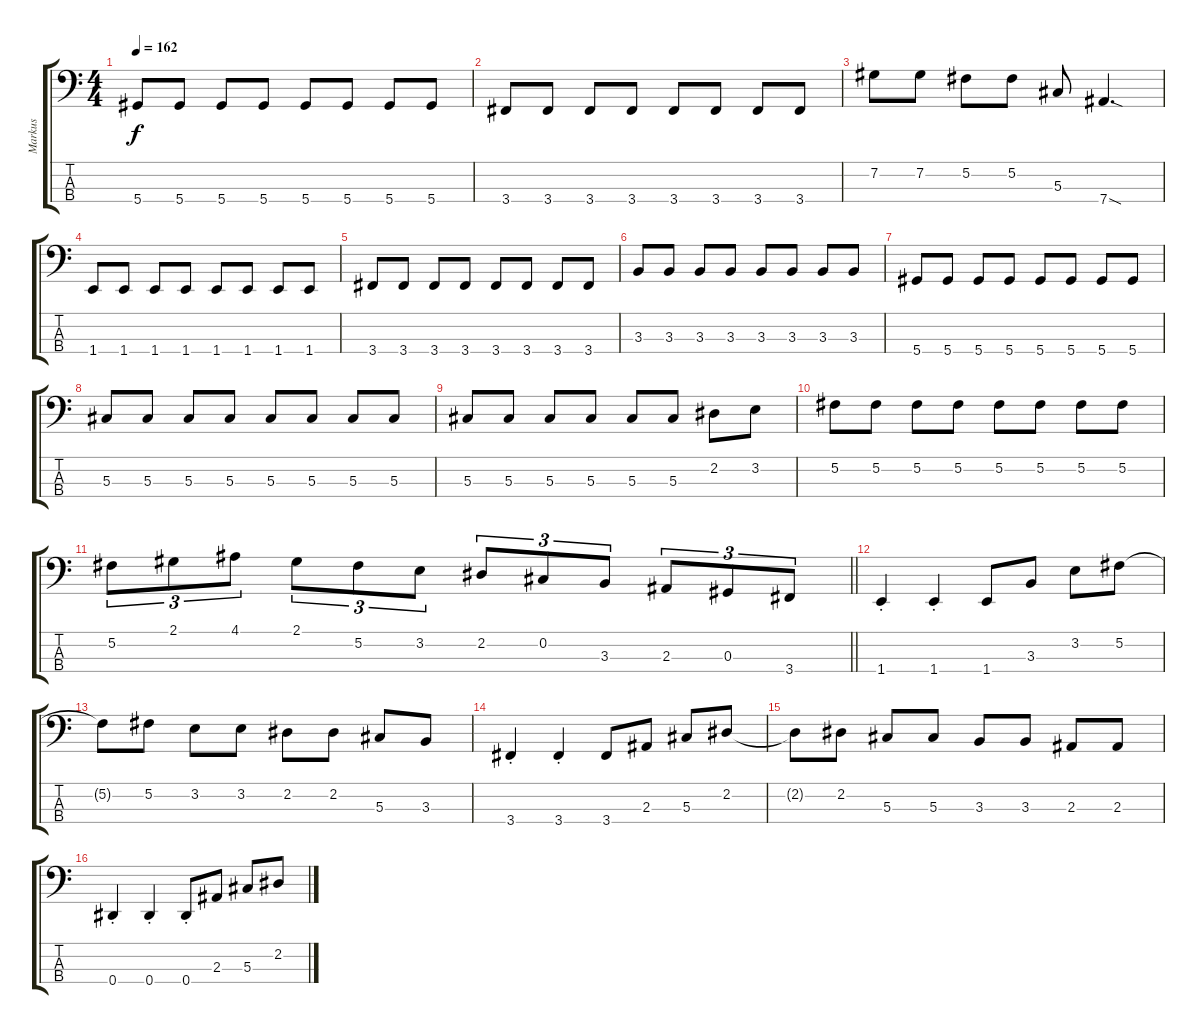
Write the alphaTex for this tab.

\track ("Markus" "Markus") {instrument electricbasspick}
\staff {score tabs}
\tuning (Gb2 Db2 Ab1 Eb1) {hide}
\ts (4 4)
\tempo 162
\clef f4
\ks aminor
5.4.8{dy f} 5.4.8 5.4.8 5.4.8 5.4.8 5.4.8 5.4.8 5.4.8 |
3.4.8 3.4.8 3.4.8 3.4.8 3.4.8 3.4.8 3.4.8 3.4.8 |
7.2.8 7.2.8 5.2.8 5.2.8 5.3.8 7.4{sod}.4{d} |
1.4.8 1.4.8 1.4.8 1.4.8 1.4.8 1.4.8 1.4.8 1.4.8 |
3.4.8 3.4.8 3.4.8 3.4.8 3.4.8 3.4.8 3.4.8 3.4.8 |
3.3.8 3.3.8 3.3.8 3.3.8 3.3.8 3.3.8 3.3.8 3.3.8 |
5.4.8 5.4.8 5.4.8 5.4.8 5.4.8 5.4.8 5.4.8 5.4.8 |
5.3.8 5.3.8 5.3.8 5.3.8 5.3.8 5.3.8 5.3.8 5.3.8 |
5.3.8 5.3.8 5.3.8 5.3.8 5.3.8 5.3.8 2.2.8 3.2.8 |
5.2.8 5.2.8 5.2.8 5.2.8 5.2.8 5.2.8 5.2.8 5.2.8 |
\barLineRight lightlight
5.2.8{tu (3 2)} 2.1.8{tu (3 2)} 4.1.8{tu (3 2)} 2.1.8{tu (3 2)} 5.2.8{tu (3 2)} 3.2.8{tu (3 2)} 2.2.8{tu (3 2)} 0.2.8{tu (3 2)} 3.3.8{tu (3 2)} 2.3.8{tu (3 2)} 0.3.8{tu (3 2)} 3.4.8{tu (3 2)} |
1.4{st}.4 1.4{st}.4 1.4.8 3.3.8 3.2.8 5.2.8 |
5.2{t}.8 5.2.8 3.2.8 3.2.8 2.2.8 2.2.8 5.3.8 3.3.8 |
3.4{st}.4 3.4{st}.4 3.4.8 2.3.8 5.3.8 2.2.8 |
2.2{t}.8 2.2.8 5.3.8 5.3.8 3.3.8 3.3.8 2.3.8 2.3.8 |
0.4{st}.4 0.4{st}.4 0.4{st}.8 2.3.8 5.3.8 2.2.8
